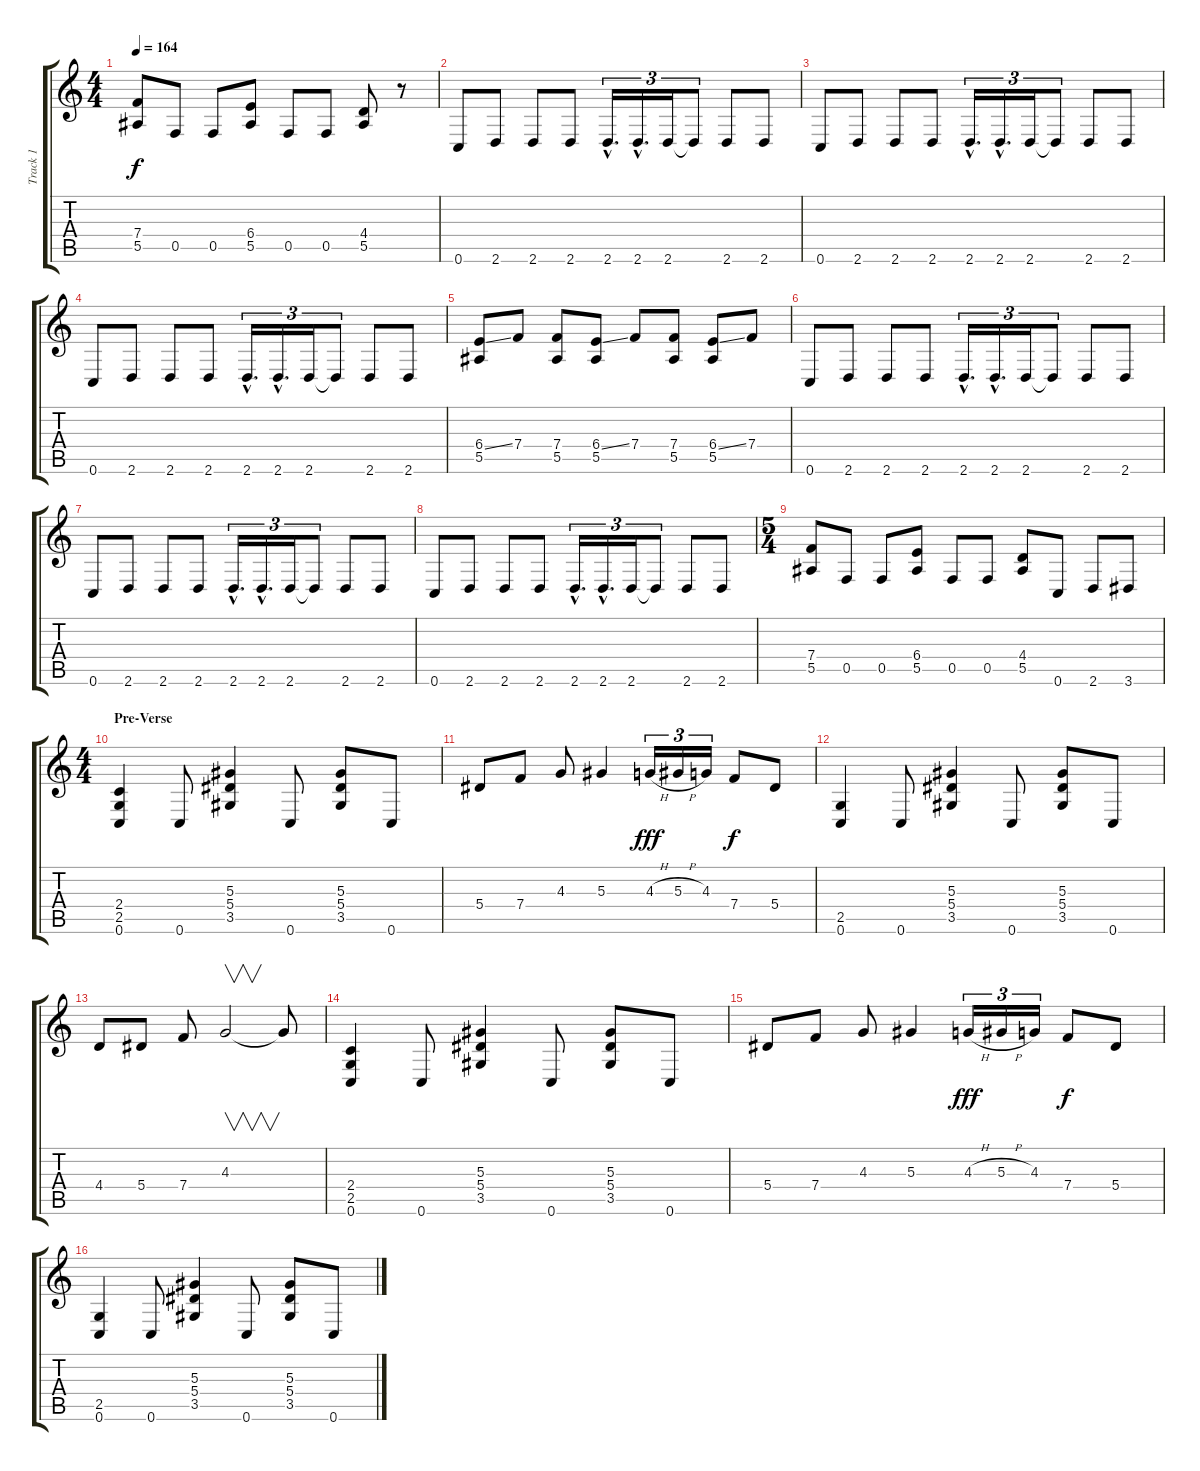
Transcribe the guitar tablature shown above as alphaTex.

\track ("Track 1" "Track 1") {instrument overdrivenguitar}
\staff {score tabs}
\tuning (C4 G3 Eb3 Bb2 F2 C2) {hide}
\ts (4 4)
\tempo 164
\clef g2
\ks c
(7.4 5.5).8{dy f} 0.5.8 0.5.8 (6.4 5.5).8 0.5.8 0.5.8 (4.4 5.5).8 r.8 |
0.6.8 2.6.8 2.6.8 2.6.8 2.6{hac}.16{d tu (3 2)} 2.6{hac}.16{d tu (3 2)} 2.6.16{tu (3 2)} 2.6{t}.8{tu (3 2)} 2.6.8 2.6.8 |
0.6.8 2.6.8 2.6.8 2.6.8 2.6{hac}.16{d tu (3 2)} 2.6{hac}.16{d tu (3 2)} 2.6.16{tu (3 2)} 2.6{t}.8{tu (3 2)} 2.6.8 2.6.8 |
0.6.8 2.6.8 2.6.8 2.6.8 2.6{hac}.16{d tu (3 2)} 2.6{hac}.16{d tu (3 2)} 2.6.16{tu (3 2)} 2.6{t}.8{tu (3 2)} 2.6.8 2.6.8 |
(6.4{ss} 5.5).8 7.4.8 (7.4 5.5).8 (6.4{ss} 5.5).8 7.4.8 (7.4 5.5).8 (6.4{ss} 5.5).8 7.4.8 |
0.6.8 2.6.8 2.6.8 2.6.8 2.6{hac}.16{d tu (3 2)} 2.6{hac}.16{d tu (3 2)} 2.6.16{tu (3 2)} 2.6{t}.8{tu (3 2)} 2.6.8 2.6.8 |
0.6.8 2.6.8 2.6.8 2.6.8 2.6{hac}.16{d tu (3 2)} 2.6{hac}.16{d tu (3 2)} 2.6.16{tu (3 2)} 2.6{t}.8{tu (3 2)} 2.6.8 2.6.8 |
0.6.8 2.6.8 2.6.8 2.6.8 2.6{hac}.16{d tu (3 2)} 2.6{hac}.16{d tu (3 2)} 2.6.16{tu (3 2)} 2.6{t}.8{tu (3 2)} 2.6.8 2.6.8 |
\ts (5 4)
(7.4 5.5).8 0.5.8 0.5.8 (6.4 5.5).8 0.5.8 0.5.8 (4.4 5.5).8 0.6.8 2.6.8 3.6.8 |
\ts (4 4)
\section ("" "Pre-Verse")
(2.4 2.5 0.6).4 0.6.8 (5.3 5.4 3.5).4 0.6.8 (5.3 5.4 3.5).8 0.6.8 |
5.4.8 7.4.8 4.3.8 5.3.4 4.3{h}.16{tu (3 2) dy fff} 5.3{h}.16{tu (3 2)} 4.3.16{tu (3 2)} 7.4.8{dy f} 5.4.8 |
(2.5 0.6).4 0.6.8 (5.3 5.4 3.5).4 0.6.8 (5.3 5.4 3.5).8 0.6.8 |
4.4.8 5.4.8 7.4.8 4.3.2{v} 4.3{t}.8 |
(2.4 2.5 0.6).4 0.6.8 (5.3 5.4 3.5).4 0.6.8 (5.3 5.4 3.5).8 0.6.8 |
5.4.8 7.4.8 4.3.8 5.3.4 4.3{h}.16{tu (3 2) dy fff} 5.3{h}.16{tu (3 2)} 4.3.16{tu (3 2)} 7.4.8{dy f} 5.4.8 |
(2.5 0.6).4 0.6.8 (5.3 5.4 3.5).4 0.6.8 (5.3 5.4 3.5).8 0.6.8
